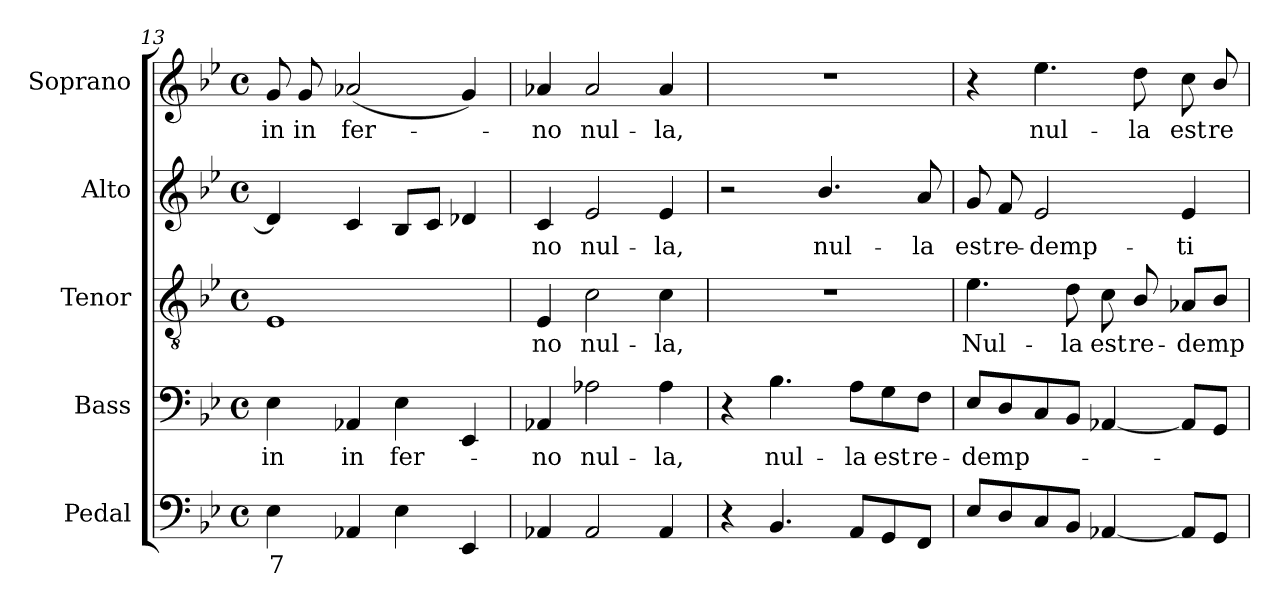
**kern	**text	**kern	**text	**kern	**text	**kern	**text	**kern	**text
*part5	*part5	*part4	*part4	*part3	*part3	*part2	*part2	*part1	*part1
*staff5	*staff5	*staff4	*staff4	*staff3	*staff3	*staff2	*staff2	*staff1	*staff1
*I"Pedal	*	*I"Bass	*	*I"Tenor	*	*I"Alto	*	*I"Soprano	*
*I'Ped.	*	*I'B.	*	*I'T.	*	*I'A.	*	*I'S.	*
*clefF4	*	*clefF4	*	*clefGv2	*	*clefG2	*	*clefG2	*
*	*	*	*	*ITrd7c12	*	*	*	*	*
*k[b-e-]	*	*k[b-e-]	*	*k[b-e-]	*	*k[b-e-]	*	*k[b-e-]	*
*B-:	*	*B-:	*	*B-:	*	*B-:	*	*B-:	*
*M4/4	*	*M4/4	*	*M4/4	*	*M4/4	*	*M4/4	*
*met(c)	*	*met(c)	*	*met(c)	*	*met(c)	*	*met(c)	*
=13	=13	=13	=13	=13	=13	=13	=13	=13	=13
!	!LO:LY:b:color=#000000	!	!	!	!	!	!	!	!
!	!	!	!LO:LY:b:color=#000000	!	!	!	!	!	!
!	!	!	!	!	!	!	!	!	!LO:LY:b:color=#000000
4E-i\	7	4E-i\	in	1EE-i	.	4d-i/]	.	8gi/	in
!	!	!	!	!	!	!	!	!	!LO:LY:b:color=#000000
.	.	.	.	.	.	.	.	8gi/	in
!	!	!	!LO:LY:b:color=#000000	!	!	!	!	!	!
!	!	!	!	!	!	!	!	!	!LO:LY:b:color=#000000
4AA-Xi/	.	4AA-Xi/	in	.	.	4ci/	.	(2a-Xi/	fer-
!	!	!	!LO:LY:b:color=#000000	!	!	!	!	!	!
4E-i\	.	4E-i\	fer-	.	.	8B-i/L	.	.	.
.	.	.	.	.	.	8ci/J	.	.	.
4EE-i/	.	4EE-i/	.	.	.	4d-Xi/	.	4gi/)	.
=14	=14	=14	=14	=14	=14	=14	=14	=14	=14
!	!	!	!LO:LY:b:color=#000000	!	!	!	!	!	!
!	!	!	!	!	!LO:LY:b:color=#000000	!	!	!	!
!	!	!	!	!	!	!	!LO:LY:b:color=#000000	!	!
!	!	!	!	!	!	!	!	!	!LO:LY:b:color=#000000
4AA-Xi/	.	4AA-Xi/	-no	4EE-i/	-no	4ci/	-no	4a-Xi/	-no
!	!	!	!LO:LY:b:color=#000000	!	!	!	!	!	!
!	!	!	!	!	!LO:LY:b:color=#000000	!	!	!	!
!	!	!	!	!	!	!	!LO:LY:b:color=#000000	!	!
!	!	!	!	!	!	!	!	!	!LO:LY:b:color=#000000
2AA-i/	.	2A-Xi\	nul-	2Ci\	nul-	2e-i/	nul-	2a-i/	nul-
!	!	!	!LO:LY:b:color=#000000	!	!	!	!	!	!
!	!	!	!	!	!LO:LY:b:color=#000000	!	!	!	!
!	!	!	!	!	!	!	!LO:LY:b:color=#000000	!	!
!	!	!	!	!	!	!	!	!	!LO:LY:b:color=#000000
4AA-i/	.	4A-i\	-la,	4Ci\	-la,	4e-i/	-la,	4a-i/	-la,
!!LO:PB:g=z
=15	=15	=15	=15	=15	=15	=15	=15	=15	=15
4r	.	4r	.	1r	.	2r	.	1r	.
!	!	!	!LO:LY:b:color=#000000	!	!	!	!	!	!
4.BB-i/	.	4.B-i\	nul-	.	.	.	.	.	.
!	!	!	!	!	!	!	!LO:LY:b:color=#000000	!	!
.	.	.	.	.	.	4.b-i/	nul-	.	.
!	!	!	!LO:LY:b:color=#000000	!	!	!	!	!	!
8AAi/L	.	8Ai\L	-la	.	.	.	.	.	.
!	!	!	!LO:LY:b:color=#000000	!	!	!	!	!	!
8GGi/	.	8Gi\	est	.	.	.	.	.	.
!	!	!	!LO:LY:b:color=#000000	!	!	!	!	!	!
!	!	!	!	!	!	!	!LO:LY:b:color=#000000	!	!
8FFi/J	.	8Fi\J	re-	.	.	8ai/	-la	.	.
=16	=16	=16	=16	=16	=16	=16	=16	=16	=16
!	!	!	!LO:LY:b:color=#000000	!	!	!	!	!	!
!	!	!	!	!	!LO:LY:b:color=#000000	!	!	!	!
!	!	!	!	!	!	!	!LO:LY:b:color=#000000	!	!
8E-i/L	.	8E-i/L	-demp-	4.E-i\	Nul-	8gi/	est	4r	.
!	!	!	!	!	!	!	!LO:LY:b:color=#000000	!	!
8Di/	.	8Di/	.	.	.	8fi/	re-	.	.
!	!	!	!	!	!	!	!LO:LY:b:color=#000000	!	!
!	!	!	!	!	!	!	!	!	!LO:LY:b:color=#000000
8Ci/	.	8Ci/	.	.	.	2e-i/	-demp-	4.ee-i\	nul-
!	!	!	!	!	!LO:LY:b:color=#000000	!	!	!	!
8BB-i/J	.	8BB-i/J	.	8Di\	-la	.	.	.	.
!	!	!	!	!	!LO:LY:b:color=#000000	!	!	!	!
[4AA-Xi/	.	[4AA-Xi/	.	8Ci\	est	.	.	.	.
!	!	!	!	!	!LO:LY:b:color=#000000	!	!	!	!
!	!	!	!	!	!	!	!	!	!LO:LY:b:color=#000000
.	.	.	.	8BB-i/	re-	.	.	8ddi\	-la
!	!	!	!	!	!LO:LY:b:color=#000000	!	!	!	!
!	!	!	!	!	!	!	!LO:LY:b:color=#000000	!	!
!	!	!	!	!	!	!	!	!	!LO:LY:b:color=#000000
8AA-i/L]	.	8AA-i/L]	.	8AA-Xi/L	-demp-	4e-i/	-ti-	8cci\	est
!	!	!	!	!	!	!	!	!	!LO:LY:b:color=#000000
8GGi/J	.	8GGi/J	.	8BB-i/J	.	.	.	8b-i/	re-
=	=	=	=	=	=	=	=	=	=
*-	*-	*-	*-	*-	*-	*-	*-	*-	*-
